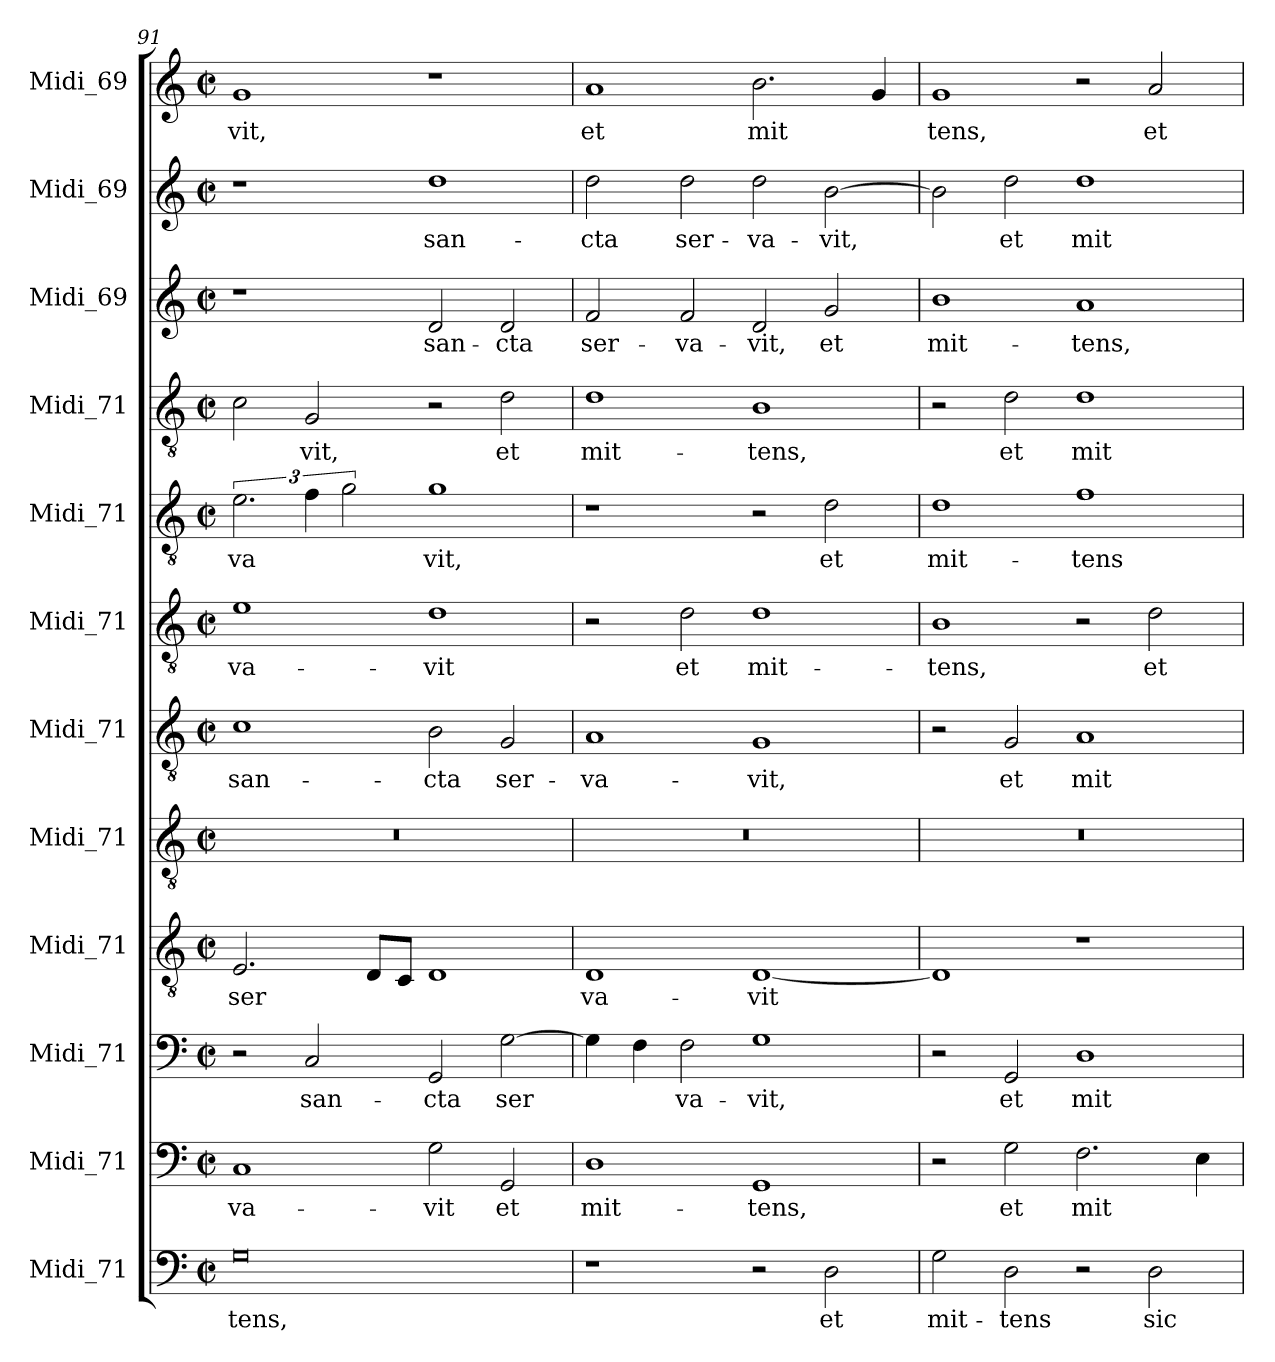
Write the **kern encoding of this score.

**kern	**text	**kern	**text	**kern	**text	**kern	**text	**kern	**kern	**text	**kern	**text	**kern	**text	**kern	**text	**kern	**text	**kern	**text	**kern	**text
*part12	*part12	*part11	*part11	*part10	*part10	*part9	*part9	*part8	*part7	*part7	*part6	*part6	*part5	*part5	*part4	*part4	*part3	*part3	*part2	*part2	*part1	*part1
*staff12	*staff12	*staff11	*staff11	*staff10	*staff10	*staff9	*staff9	*staff8	*staff7	*staff7	*staff6	*staff6	*staff5	*staff5	*staff4	*staff4	*staff3	*staff3	*staff2	*staff2	*staff1	*staff1
*I"Midi_71	*	*I"Midi_71	*	*I"Midi_71	*	*I"Midi_71	*	*I"Midi_71	*I"Midi_71	*	*I"Midi_71	*	*I"Midi_71	*	*I"Midi_71	*	*I"Midi_69	*	*I"Midi_69	*	*I"Midi_69	*
*clefF4	*	*clefF4	*	*clefF4	*	*clefGv2	*	*clefGv2	*clefGv2	*	*clefGv2	*	*clefGv2	*	*clefGv2	*	*clefG2	*	*clefG2	*	*clefG2	*
*k[]	*	*k[]	*	*k[]	*	*k[]	*	*k[]	*k[]	*	*k[]	*	*k[]	*	*k[]	*	*k[]	*	*k[]	*	*k[]	*
*C:	*	*C:	*	*C:	*	*C:	*	*C:	*C:	*	*C:	*	*C:	*	*C:	*	*C:	*	*C:	*	*C:	*
*M4/2	*	*M4/2	*	*M4/2	*	*M4/2	*	*M4/2	*M4/2	*	*M4/2	*	*M4/2	*	*M4/2	*	*M4/2	*	*M4/2	*	*M4/2	*
*met(c|)	*	*met(c|)	*	*met(c|)	*	*met(c|)	*	*met(c|)	*met(c|)	*	*met(c|)	*	*met(c|)	*	*met(c|)	*	*met(c|)	*	*met(c|)	*	*met(c|)	*
=91	=91	=91	=91	=91	=91	=91	=91	=91	=91	=91	=91	=91	=91	=91	=91	=91	=91	=91	=91	=91	=91	=91
!	!LO:LY:b	!	!LO:LY:b	!	!	!	!LO:LY:b	!	!	!LO:LY:b	!	!LO:LY:b	!	!LO:LY:b	!	!	!	!	!	!	!	!LO:LY:b
0G	-tens,	1C	-va-	2r	.	2.E	ser	0r	1c	san-	1e	-va-	3.e	-va	2c	.	1r	.	1r	.	1g	-vit,
!	!	!	!	!	!LO:LY:b	!	!	!	!	!	!	!	!	!	!	!LO:LY:b	!	!	!	!	!	!
.	.	.	.	2C	san-	.	.	.	.	.	.	.	6f	.	2G	vit,	.	.	.	.	.	.
.	.	.	.	.	.	.	.	.	.	.	.	.	3g	.	.	.	.	.	.	.	.	.
.	.	.	.	.	.	8DL	.	.	.	.	.	.	.	.	.	.	.	.	.	.	.	.
.	.	.	.	.	.	8CJ	.	.	.	.	.	.	.	.	.	.	.	.	.	.	.	.
!	!	!	!LO:LY:b	!	!LO:LY:b	!	!	!	!	!LO:LY:b	!	!LO:LY:b	!	!LO:LY:b	!	!	!	!LO:LY:b	!	!LO:LY:b	!	!
.	.	2G	-vit	2GG	-cta	1D	.	.	2B	-cta	1d	-vit	1g	vit,	2r	.	2d	san-	1dd	san-	1r	.
!	!	!	!LO:LY:b	!	!LO:LY:b	!	!	!	!	!LO:LY:b	!	!	!	!	!	!LO:LY:b	!	!LO:LY:b	!	!	!	!
.	.	2GG	et	[2G	ser	.	.	.	2G	ser-	.	.	.	.	2d	et	2d	-cta	.	.	.	.
=92	=92	=92	=92	=92	=92	=92	=92	=92	=92	=92	=92	=92	=92	=92	=92	=92	=92	=92	=92	=92	=92	=92
!	!	!	!LO:LY:b	!	!	!	!LO:LY:b	!	!	!LO:LY:b	!	!	!	!	!	!LO:LY:b	!	!LO:LY:b	!	!LO:LY:b	!	!LO:LY:b
1r	.	1D	mit-	4G]	.	1D	va-	0r	1A	-va-	2r	.	1r	.	1d	mit-	2f	ser-	2dd	-cta	1a	et
.	.	.	.	4F	.	.	.	.	.	.	.	.	.	.	.	.	.	.	.	.	.	.
!	!	!	!	!	!LO:LY:b	!	!	!	!	!	!	!LO:LY:b	!	!	!	!	!	!LO:LY:b	!	!LO:LY:b	!	!
.	.	.	.	2F	va-	.	.	.	.	.	2d	et	.	.	.	.	2f	-va-	2dd	ser-	.	.
!	!	!	!LO:LY:b	!	!LO:LY:b	!	!LO:LY:b	!	!	!LO:LY:b	!	!LO:LY:b	!	!	!	!LO:LY:b	!	!LO:LY:b	!	!LO:LY:b	!	!LO:LY:b
2r	.	1GG	-tens,	1G	-vit,	[1D	-vit	.	1G	-vit,	1d	mit-	2r	.	1B	-tens,	2d	-vit,	2dd	-va-	2.b	mit
!	!LO:LY:b	!	!	!	!	!	!	!	!	!	!	!	!	!LO:LY:b	!	!	!	!LO:LY:b	!	!LO:LY:b	!	!
2D	et	.	.	.	.	.	.	.	.	.	.	.	2d	et	.	.	2g	et	[2b	-vit,	.	.
.	.	.	.	.	.	.	.	.	.	.	.	.	.	.	.	.	.	.	.	.	4g	.
=93	=93	=93	=93	=93	=93	=93	=93	=93	=93	=93	=93	=93	=93	=93	=93	=93	=93	=93	=93	=93	=93	=93
!	!LO:LY:b	!	!	!	!	!	!	!	!	!	!	!LO:LY:b	!	!LO:LY:b	!	!	!	!LO:LY:b	!	!	!	!LO:LY:b
2G	mit-	2r	.	2r	.	1D]	.	0r	2r	.	1B	-tens,	1d	mit-	2r	.	1b	mit-	2b]	.	1g	tens,
!	!LO:LY:b	!	!LO:LY:b	!	!LO:LY:b	!	!	!	!	!LO:LY:b	!	!	!	!	!	!LO:LY:b	!	!	!	!LO:LY:b	!	!
2D	-tens	2G	et	2GG	et	.	.	.	2G	et	.	.	.	.	2d	et	.	.	2dd	et	.	.
!	!	!	!LO:LY:b	!	!LO:LY:b	!	!	!	!	!LO:LY:b	!	!	!	!LO:LY:b	!	!LO:LY:b	!	!LO:LY:b	!	!LO:LY:b	!	!
2r	.	2.F	mit	1D	mit-	1r	.	.	1A	mit-	2r	.	1f	-tens	1d	mit-	1a	-tens,	1dd	mit-	2r	.
!	!LO:LY:b	!	!	!	!	!	!	!	!	!	!	!LO:LY:b	!	!	!	!	!	!	!	!	!	!LO:LY:b
2D	sic	.	.	.	.	.	.	.	.	.	2d	et	.	.	.	.	.	.	.	.	2a	et
.	.	4E	.	.	.	.	.	.	.	.	.	.	.	.	.	.	.	.	.	.	.	.
=	=	=	=	=	=	=	=	=	=	=	=	=	=	=	=	=	=	=	=	=	=	=
*-	*-	*-	*-	*-	*-	*-	*-	*-	*-	*-	*-	*-	*-	*-	*-	*-	*-	*-	*-	*-	*-	*-
